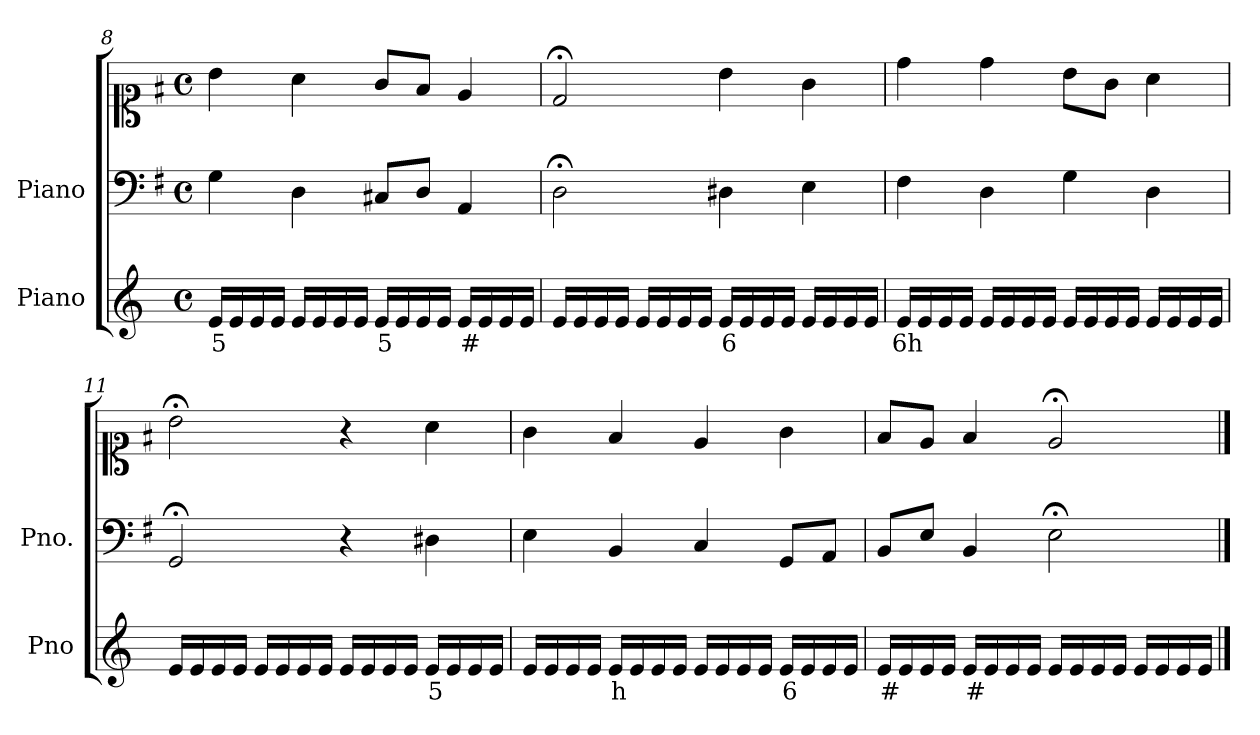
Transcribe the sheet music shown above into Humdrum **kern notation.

**kern	**text	**kern	**kern
*part2	*part2	*part1	*part1
*staff3	*staff3	*staff2	*staff1
*I"Piano	*	*I"Piano	*
*I'Pno	*	*I'Pno.	*
*clefG2	*	*clefF4	*clefC1
*k[]	*	*k[f#]	*k[f#]
*M4/4	*	*M4/4	*M4/4
*met(c)	*	*met(c)	*met(c)
=8	=8	=8	=8
!	!LO:LY:b	!	!
16e/LL	5	4G\	4b\
16e/	.	.	.
16e/	.	.	.
16e/JJ	.	.	.
16e/LL	.	4D\	4a\
16e/	.	.	.
16e/	.	.	.
16e/JJ	.	.	.
!	!LO:LY:b	!	!
16e/LL	5	8C#X/L	8g/L
16e/	.	.	.
16e/	.	8D/J	8f#/J
16e/JJ	.	.	.
!	!LO:LY:b	!	!
16e/LL	#	4AA/	4e/
16e/	.	.	.
16e/	.	.	.
16e/JJ	.	.	.
=9	=9	=9	=9
16e/LL	.	2D;<\	2d;</
16e/	.	.	.
16e/	.	.	.
16e/JJ	.	.	.
16e/LL	.	.	.
16e/	.	.	.
16e/	.	.	.
16e/JJ	.	.	.
!	!LO:LY:b	!	!
16e/LL	6	4D#X\	4b\
16e/	.	.	.
16e/	.	.	.
16e/JJ	.	.	.
16e/LL	.	4E\	4g\
16e/	.	.	.
16e/	.	.	.
16e/JJ	.	.	.
=10	=10	=10	=10
!	!LO:LY:b	!	!
16e/LL	6h	4F#\	4dd\
16e/	.	.	.
16e/	.	.	.
16e/JJ	.	.	.
16e/LL	.	4D\	4dd\
16e/	.	.	.
16e/	.	.	.
16e/JJ	.	.	.
16e/LL	.	4G\	8b\L
16e/	.	.	.
16e/	.	.	8g\J
16e/JJ	.	.	.
16e/LL	.	4D\	4a\
16e/	.	.	.
16e/	.	.	.
16e/JJ	.	.	.
=11	=11	=11	=11
16e/LL	.	2GG;</	2b;<\
16e/	.	.	.
16e/	.	.	.
16e/JJ	.	.	.
16e/LL	.	.	.
16e/	.	.	.
16e/	.	.	.
16e/JJ	.	.	.
16e/LL	.	4r	4r
16e/	.	.	.
16e/	.	.	.
16e/JJ	.	.	.
!	!LO:LY:b	!	!
16e/LL	5	4D#X\	4a\
16e/	.	.	.
16e/	.	.	.
16e/JJ	.	.	.
=12	=12	=12	=12
16e/LL	.	4E\	4g\
16e/	.	.	.
16e/	.	.	.
16e/JJ	.	.	.
!	!LO:LY:b	!	!
16e/LL	h	4BB/	4f#/
16e/	.	.	.
16e/	.	.	.
16e/JJ	.	.	.
16e/LL	.	4C/	4e/
16e/	.	.	.
16e/	.	.	.
16e/JJ	.	.	.
!	!LO:LY:b	!	!
16e/LL	6	8GG/L	4g\
16e/	.	.	.
!	!LO:LY:b	!	!
16e/	_	8AA/J	.
16e/JJ	.	.	.
=13	=13	=13	=13
!	!LO:LY:b	!	!
16e/LL	#	8BB/L	8f#/L
16e/	.	.	.
16e/	.	8E/J	8e/J
16e/JJ	.	.	.
!	!LO:LY:b	!	!
16e/LL	#	4BB/	4f#/
16e/	.	.	.
16e/	.	.	.
16e/JJ	.	.	.
16e/LL	.	2E;<\	2e;</
16e/	.	.	.
16e/	.	.	.
16e/JJ	.	.	.
16e/LL	.	.	.
16e/	.	.	.
16e/	.	.	.
16e/JJ	.	.	.
==	==	==	==
*-	*-	*-	*-
